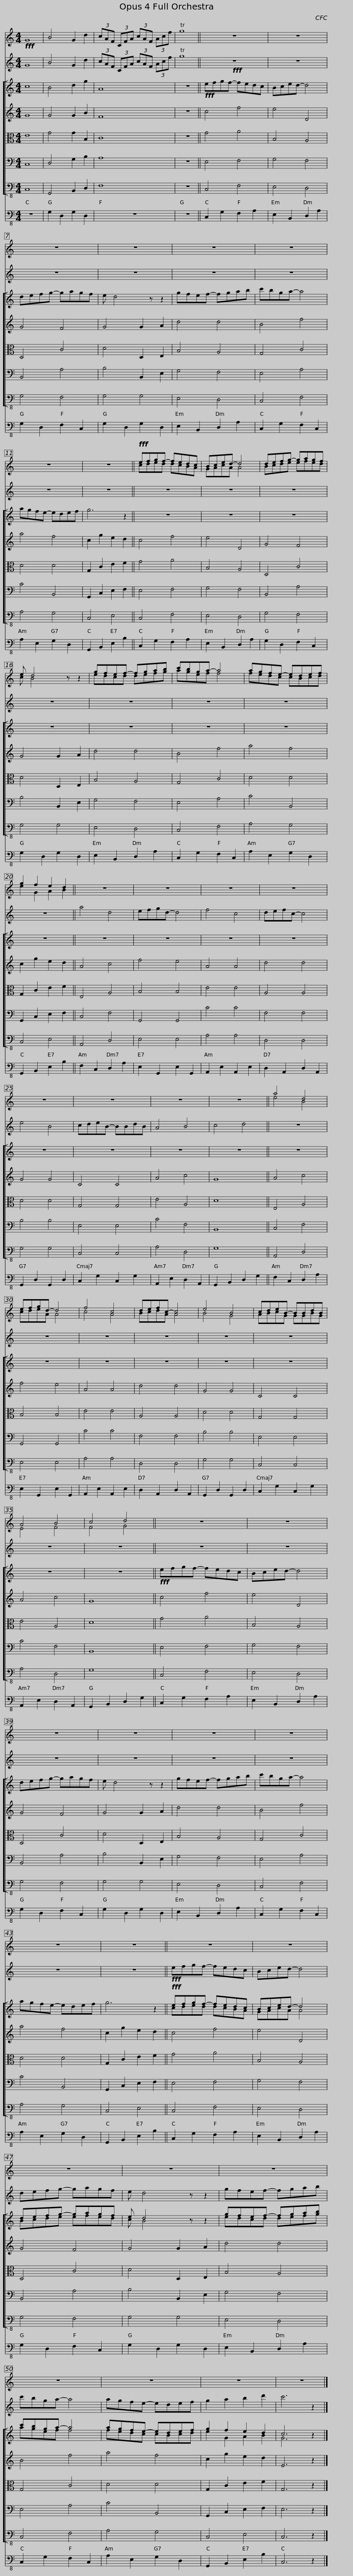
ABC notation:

X:1
%%score ( 1 2 ) 3 [ ( 4 5 ) 6 7 8 9 ] 10
L:1/8
M:4/4
I:linebreak $
K:C
V:1 treble
V:2 treble
V:3 treble
V:4 treble
V:5 treble
V:6 treble
V:7 alto
V:8 bass
V:9 bass-8
V:10 bass-8
V:1
!fff! G8 | B4 G2 d2 | (3cAF (3CFA (3cAF (3Acf | Tg8 || z8 | %5
 z8 |$ z8 | z8 | z8 | z8 | %10
 z8 | z8 ||$!fff! efgf- fedc | Bced- d4 | defg- gagf | %15
 e d4 z z2 | gfef- fgab |$ c'bga- a4 | agfe- edef | g2 f2 e2 d2 || %20
 z8 | z8 | z8 | z8 |$ z8 | %25
 z8 | z8 | z8 || a4 d4 | efgd- d4 | %30
 f4 c4 |$ defc- c4 | e4 B4 | cdeB- BBdB | A4 B4 | %35
 c4 d4 || z8 |$ z8 | z8 | z8 | %40
 z8 | z8 |$ z8 | z8 || z8 | %45
 z8 | z8 | z8 |$ z8 | z8 | %50
 z8 | z8 | z8 |] %53
V:2
 x8 | x8 | x8 | x8 || x8 | %5
 x8 |$ x8 | x8 | x8 | x8 | %10
 x8 | x8 ||$ cded dcBA | GAcA A4 | Bcde efed | %15
 c B4 z z2 | edcd defg |$ agef f4 | fedc cBcd | e2 G2 A2 B2 || %20
 x8 | x8 | x8 | x8 |$ x8 | %25
 x8 | x8 | x8 || e4 B4 | cdeA A4 | %30
 c4 A4 |$ BcdA A4 | B4 G4 | ABcG GGBG | E4 F4 | %35
 F4 G4 || x8 |$ x8 | x8 | x8 | %40
 x8 | x8 |$ x8 | x8 || x8 | %45
 x8 | x8 | x8 |$ x8 | x8 | %50
 x8 | x8 | x8 |] %53
V:3
 G8 | B4 G2 d2 | (3cAF (3CFA (3cAF (3Acf | Tg8 ||!fff! z8 | %5
 z8 |$ z8 | z8 | z8 | z8 | %10
 z8 | z8 ||$ z8 | z8 | z8 | %15
 z8 | z8 |$ z8 | z8 | z8 || %20
 a4 d4 | efgd- d4 | f4 c4 | defc- c4 |$ e4 B4 | %25
 cdeB- BBdB | A4 B4 | c4 d4 || z8 | z8 | %30
 z8 |$ z8 | z8 | z8 | z8 | %35
 z8 || z8 |$ z8 | z8 | z8 | %40
 z8 | z8 |$ z8 | z8 ||!fff! efgf- fedc | %45
 Bced- d4 | defg- gagf | e d4 z z2 |$ gfef- fgab | c'bga- a4 | %50
 agfe- edef | g2 a2 b2 d'2 | c'6 z2 |] %53
V:4
 c8 | B4 d2 g2 | A8 | z8 ||!fff! efgf- fedc | %5
 Bced- d4 |$ defg- gagf | e d4 z z2 | gfef- fgab | c'bga- a4 | %10
 agfe- edef | g6 z2 ||$ z8 | z8 | z8 | %15
 z8 | z8 |$ z8 | z8 | z8 || %20
 z8 | z8 | z8 | z8 |$ z8 | %25
 z8 | z8 | z8 || z8 | z8 | %30
 z8 |$ z8 | z8 | z8 | z8 | %35
 z8 ||!fff! efgf- fedc |$ Bced- d4 | defg- gagf | e d4 z z2 | %40
 gfef- fgab | c'bga- a4 |$ agfe- edef | g6 z2 ||!fff! efgf- fedc | %45
 Bced- d4 | defg- gagf | e d4 z z2 |$ gfef- fgab | c'bga- a4 | %50
 agfe- edef | g2 f2 e2 d2 | c6 z2 |] %53
V:5
 x8 | x8 | x8 | x8 || x8 | %5
 x8 |$ x8 | x8 | x8 | x8 | %10
 x8 | x8 ||$ x8 | x8 | x8 | %15
 x8 | x8 |$ x8 | x8 | x8 || %20
 x8 | x8 | x8 | x8 |$ x8 | %25
 x8 | x8 | x8 || x8 | x8 | %30
 x8 |$ x8 | x8 | x8 | x8 | %35
 x8 || x8 |$ x8 | x8 | x8 | %40
 x8 | x8 |$ x8 | x8 || cded dcBA | %45
 GAcA A4 | Bcde efed | c B4 z z2 |$ edcd defg | agef f4 | %50
 fedc cBcd | e2 G2 A2 B2 | G6 z2 |] %53
V:6
 G8 | G4 G2 B2 | F8 | z8 || c4 f4 | %5
 e4 D4 |$ G4 F4 | G4 G2 A2 | d4 d4 | B4 f4 | %10
 a4 f4 | c2 g2 e2 d2 ||$ c4 f4 | e4 D4 | G4 F4 | %15
 G4 G2 A2 | d4 d4 |$ B4 f4 | a4 f4 | c2 g2 e2 d2 || %20
 A4 c4 | f4 e4 | A4 A4 | d4 d4 |$ G4 G4 | %25
 C4 C4 | A4 c4 | G8 || A4 c4 | f4 e4 | %30
 A4 A4 |$ d4 d4 | G4 G4 | C4 C4 | A4 c4 | %35
 G8 || c4 f4 |$ e4 D4 | G4 F4 | G4 G2 A2 | %40
 d4 d4 | B4 f4 |$ a4 f4 | c2 g2 e2 d2 || c4 f4 | %45
 e4 D4 | G4 F4 | G4 G2 A2 |$ d4 d4 | B4 f4 | %50
 a4 f4 | c2 g2 e2 d2 | E6 z2 |] %53
V:7
 E8 | G4 G2 B,2 | C8 | z8 || G4 A4 | %5
 B,4 A,4 |$ D,4 C4 | D4 D,2 E,2 | B,4 A,4 | G,4 C4 | %10
 D4 D4 | G,2 C2 E2 F2 ||$ G4 A4 | B,4 A,4 | D,4 C4 | %15
 D4 D,2 E,2 | B,4 A,4 |$ G,4 C4 | D4 D4 | G,2 C2 E2 F2 || %20
 E,4 A,4 | B,4 B,4 | E4 E4 | A,4 A,4 |$ D4 D4 | %25
 G,4 G,4 | E4 A,4 | D8 || E,4 A,4 | B,4 B,4 | %30
 E4 E4 |$ A,4 A,4 | D4 D4 | G,4 G,4 | E4 A,4 | %35
 D8 || G4 A4 |$ B,4 A,4 | D,4 C4 | D4 D,2 E,2 | %40
 B,4 A,4 | G,4 C4 |$ D4 D4 | G,2 C2 E2 F2 || G4 A4 | %45
 B,4 A,4 | D,4 C4 | D4 D,2 E,2 |$ B,4 A,4 | G,4 C4 | %50
 D4 D4 | G,2 C2 E2 F2 | G,6 z2 |] %53
V:8
 C,8 | D,4 G,2 B,2 | A,8 | z8 || E,4 F,4 | %5
 G,4 F,4 |$ B,,4 A,4 | B,4 B,,2 E,2 | G,4 F,4 | E,4 A,4 | %10
 C4 B,,4 | G,,2 C,2 E,2 F,2 ||$ E,4 F,4 | G,4 F,4 | B,,4 A,4 | %15
 B,4 B,,2 E,2 | G,4 F,4 |$ E,4 A,4 | C4 B,,4 | G,,2 C,2 E,2 F,2 || %20
 C,4 F,4 | G,,4 G,,4 | C4 C4 | F,4 F,4 |$ B,4 B,4 | %25
 E,4 E,4 | C4 F,4 | B,,8 || C,4 F,4 | G,,4 G,,4 | %30
 C4 C4 |$ F,4 F,4 | B,4 B,4 | E,4 E,4 | C4 F,4 | %35
 B,,8 || E,4 F,4 |$ G,4 F,4 | B,,4 A,4 | B,4 B,,2 E,2 | %40
 G,4 F,4 | E,4 A,4 |$ C4 B,,4 | G,,2 C,2 E,2 F,2 || E,4 F,4 | %45
 G,4 F,4 | B,,4 A,4 | B,4 B,,2 E,2 |$ G,4 F,4 | E,4 A,4 | %50
 C4 B,,4 | G,,2 C,2 E,2 F,2 | E,6 z2 |] %53
V:9
 C,8 | G,,4 B,,2 D,2 | F,8 | z8 || C,4 F,4 | %5
 E,4 D,4 |$ G,4 F,4 | G,4 G,4 | E,4 D,4 | C,4 F,4 | %10
 A,4 G,4 | C,4 E,4 ||$ C,4 F,4 | E,4 D,4 | G,4 F,4 | %15
 G,4 G,4 | E,4 D,4 |$ C,4 F,4 | A,4 G,4 | C,4 E,4 || %20
 A,,4 D,4 | E,4 E,4 | A,4 A,4 | D,4 D,4 |$ G,4 G,4 | %25
 C,4 C,4 | A,4 D,4 | G,8 || A,,4 D,4 | E,4 E,4 | %30
 A,4 A,4 |$ D,4 D,4 | G,4 G,4 | C,4 C,4 | A,4 D,4 | %35
 G,8 || C,4 F,4 |$ E,4 D,4 | G,4 F,4 | G,4 G,4 | %40
 E,4 D,4 | C,4 F,4 |$ A,4 G,4 | C,4 E,4 || C,4 F,4 | %45
 E,4 D,4 | G,4 F,4 | G,4 G,4 |$ E,4 D,4 | C,4 F,4 | %50
 A,4 G,4 | C,4 E,4 | C,6 z2 |] %53
V:10
 z8 | G,2 D,2 G,2 D,2 | z8 | z8 || C,2 G,2 F,2 A,2 | %5
 E,2 B,,2 D,2 A,2 |$ G,2 D,2 F,2 C,2 | G,2 D,2 G,2 D,2 | E,2 B,,2 D,2 A,2 | C,2 G,2 F,2 C,2 | %10
 A,2 E,2 G,2 D,2 | G,,2 B,,2 E,2 B,2 ||$ C,2 G,2 F,2 A,2 | E,2 B,,2 D,2 A,2 | G,2 D,2 F,2 C,2 | %15
 G,2 D,2 G,2 D,2 | E,2 B,,2 D,2 A,2 |$ C,2 G,2 F,2 C,2 | A,2 E,2 G,2 D,2 | G,,2 B,,2 E,2 B,2 || %20
 F,2 C,2 D,2 A,2 | E,2 G,,2 E,2 G,,2 | A,,2 E,2 A,,2 E,2 | D,2 A,,2 D,2 A,,2 |$ G,,2 D,2 G,,2 D,2 | %25
 C,2 G,2 C,2 G,2 | A,,2 E,2 D,2 A,,2 | G,,2 B,,2 D,2 G,2 || F,2 C,2 D,2 A,2 | E,2 G,,2 E,2 G,,2 | %30
 A,,2 E,2 A,,2 E,2 |$ D,2 A,,2 D,2 A,,2 | G,,2 D,2 G,,2 D,2 | C,2 G,2 C,2 G,2 | A,,2 E,2 D,2 A,,2 | %35
 G,,2 B,,2 D,2 G,2 || C,2 G,2 F,2 A,2 |$ E,2 B,,2 D,2 A,2 | G,2 D,2 F,2 C,2 | G,2 D,2 G,2 D,2 | %40
 E,2 B,,2 D,2 A,2 | C,2 G,2 F,2 C,2 |$ A,2 E,2 G,2 D,2 | G,,2 B,,2 E,2 B,2 || C,2 G,2 F,2 A,2 | %45
 E,2 B,,2 D,2 A,2 | G,2 D,2 F,2 C,2 | G,2 D,2 G,2 D,2 |$ E,2 B,,2 D,2 A,2 | C,2 G,2 F,2 C,2 | %50
 A,2 E,2 G,2 D,2 | G,,2 B,,2 E,2 B,2 | C,6 z2 |] %53
